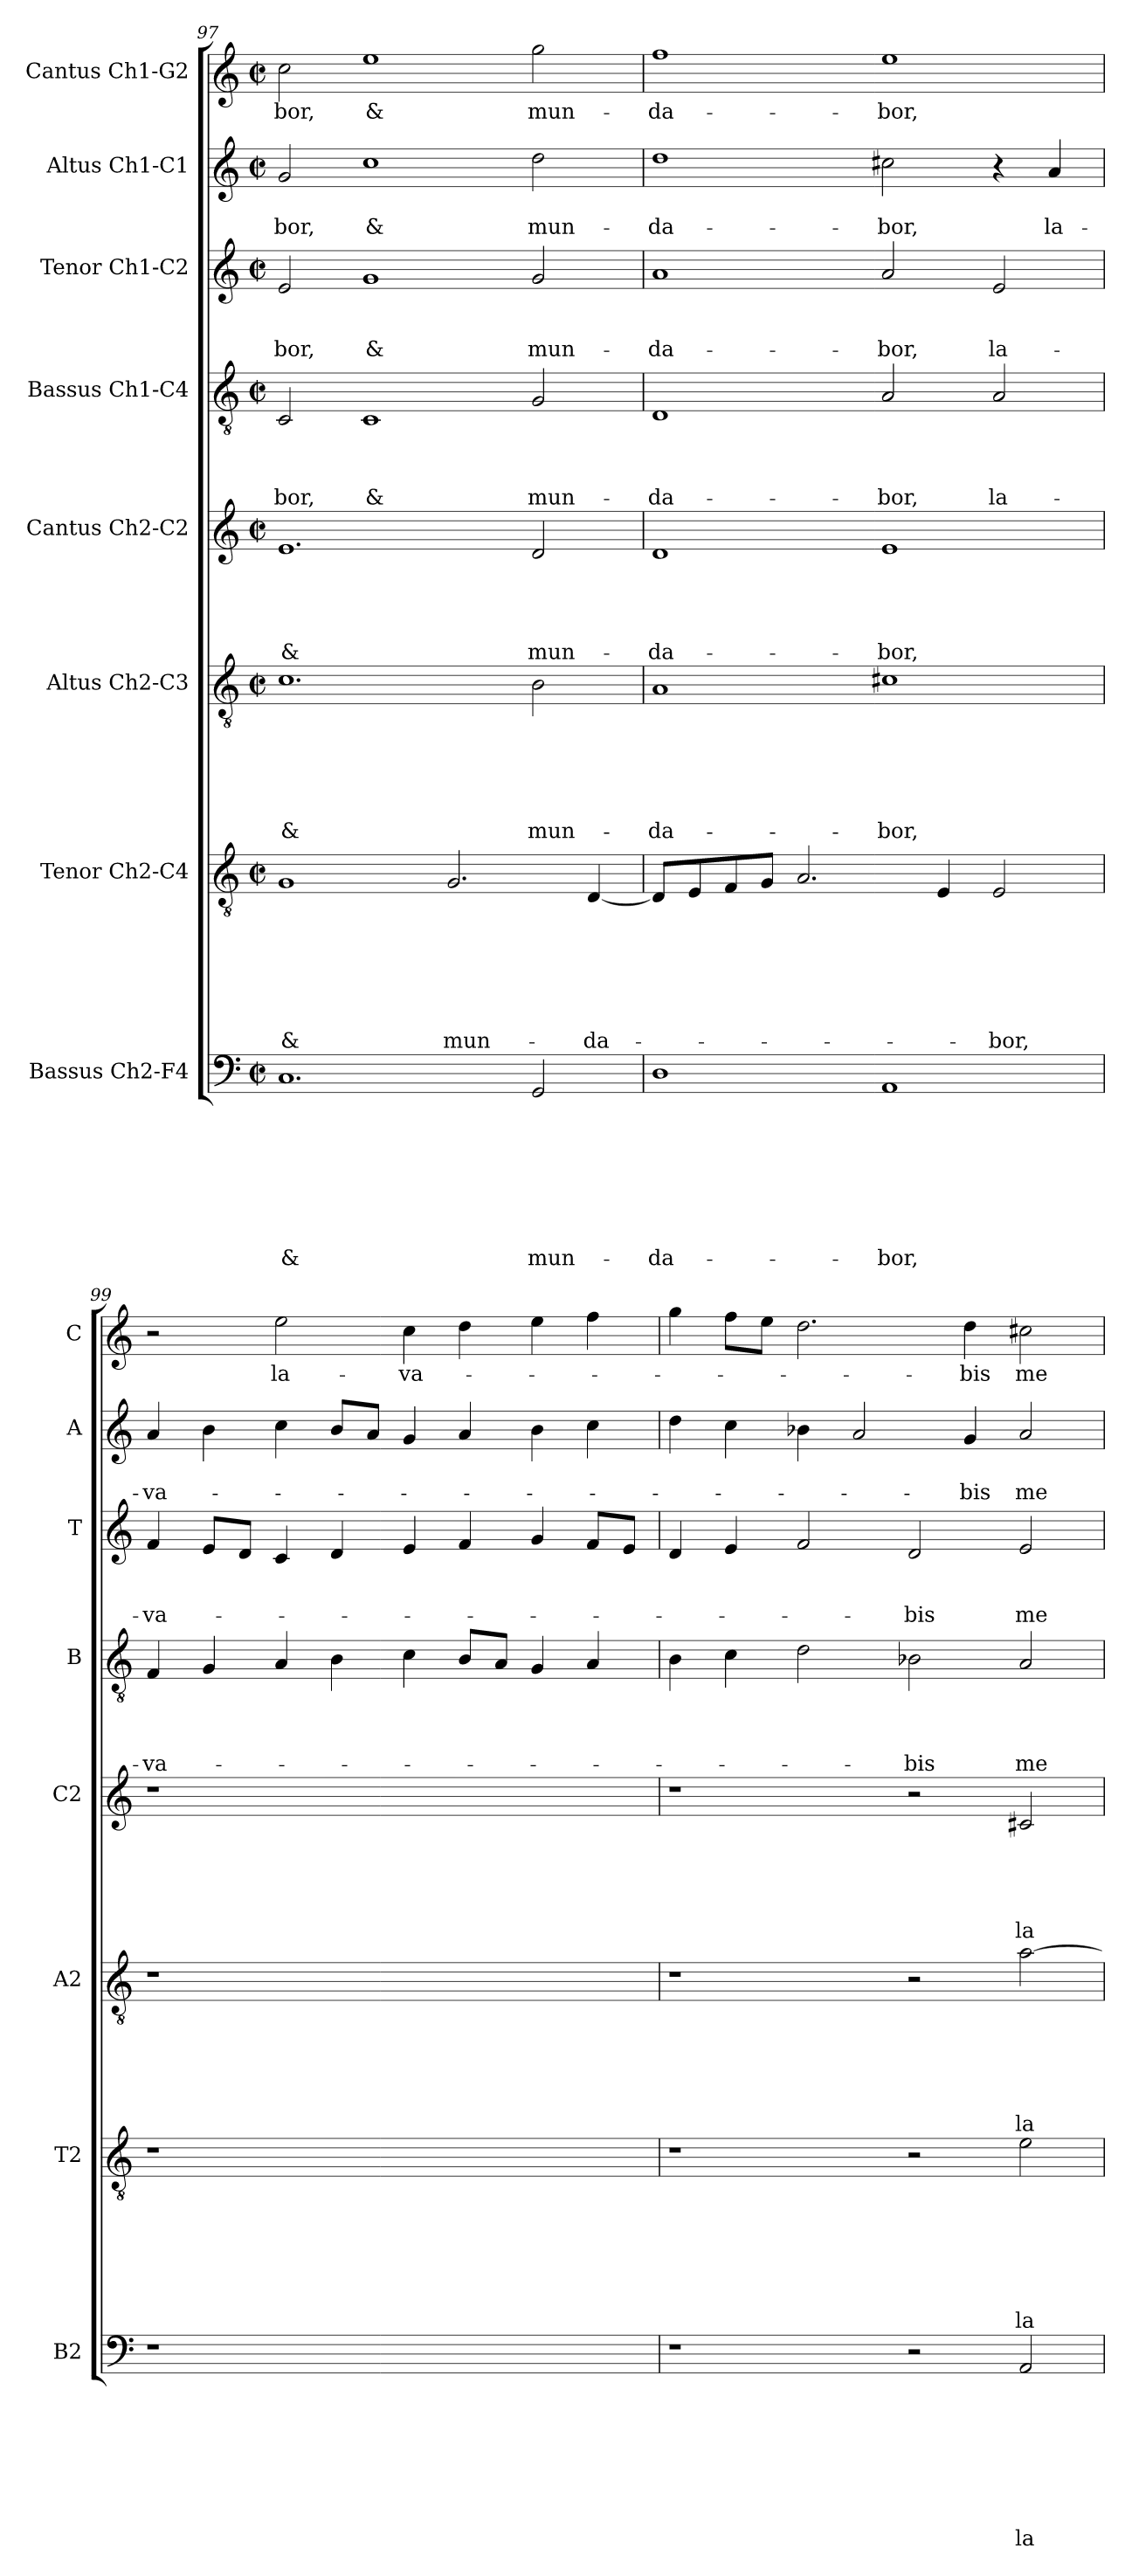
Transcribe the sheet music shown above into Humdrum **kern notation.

**kern	**text	**text	**text	**text	**text	**text	**text	**text	**kern	**text	**text	**text	**text	**text	**text	**text	**kern	**text	**text	**text	**text	**text	**text	**kern	**text	**text	**text	**text	**text	**kern	**text	**text	**text	**text	**kern	**text	**text	**text	**kern	**text	**text	**kern	**text
*part8	*part8	*part8	*part8	*part8	*part8	*part8	*part8	*part8	*part7	*part7	*part7	*part7	*part7	*part7	*part7	*part7	*part6	*part6	*part6	*part6	*part6	*part6	*part6	*part5	*part5	*part5	*part5	*part5	*part5	*part4	*part4	*part4	*part4	*part4	*part3	*part3	*part3	*part3	*part2	*part2	*part2	*part1	*part1
*staff8	*staff8	*staff8	*staff8	*staff8	*staff8	*staff8	*staff8	*staff8	*staff7	*staff7	*staff7	*staff7	*staff7	*staff7	*staff7	*staff7	*staff6	*staff6	*staff6	*staff6	*staff6	*staff6	*staff6	*staff5	*staff5	*staff5	*staff5	*staff5	*staff5	*staff4	*staff4	*staff4	*staff4	*staff4	*staff3	*staff3	*staff3	*staff3	*staff2	*staff2	*staff2	*staff1	*staff1
*I"Bassus Ch2-F4	*	*	*	*	*	*	*	*	*I"Tenor Ch2-C4	*	*	*	*	*	*	*	*I"Altus Ch2-C3	*	*	*	*	*	*	*I"Cantus Ch2-C2	*	*	*	*	*	*I"Bassus Ch1-C4	*	*	*	*	*I"Tenor Ch1-C2	*	*	*	*I"Altus Ch1-C1	*	*	*I"Cantus Ch1-G2	*
*I'B2	*	*	*	*	*	*	*	*	*I'T2	*	*	*	*	*	*	*	*I'A2	*	*	*	*	*	*	*I'C2	*	*	*	*	*	*I'B	*	*	*	*	*I'T	*	*	*	*I'A	*	*	*I'C	*
*clefF4	*	*	*	*	*	*	*	*	*clefGv2	*	*	*	*	*	*	*	*clefGv2	*	*	*	*	*	*	*clefG2	*	*	*	*	*	*clefGv2	*	*	*	*	*clefG2	*	*	*	*clefG2	*	*	*clefG2	*
*k[]	*	*	*	*	*	*	*	*	*k[]	*	*	*	*	*	*	*	*k[]	*	*	*	*	*	*	*k[]	*	*	*	*	*	*k[]	*	*	*	*	*k[]	*	*	*	*k[]	*	*	*k[]	*
*C:	*	*	*	*	*	*	*	*	*C:	*	*	*	*	*	*	*	*C:	*	*	*	*	*	*	*C:	*	*	*	*	*	*C:	*	*	*	*	*C:	*	*	*	*C:	*	*	*C:	*
*M2/2	*	*	*	*	*	*	*	*	*M2/2	*	*	*	*	*	*	*	*M2/2	*	*	*	*	*	*	*M2/2	*	*	*	*	*	*M2/2	*	*	*	*	*M2/2	*	*	*	*M2/2	*	*	*M2/2	*
*met(c|)	*	*	*	*	*	*	*	*	*met(c|)	*	*	*	*	*	*	*	*met(c|)	*	*	*	*	*	*	*met(c|)	*	*	*	*	*	*met(c|)	*	*	*	*	*met(c|)	*	*	*	*met(c|)	*	*	*met(c|)	*
=97	=97	=97	=97	=97	=97	=97	=97	=97	=97	=97	=97	=97	=97	=97	=97	=97	=97	=97	=97	=97	=97	=97	=97	=97	=97	=97	=97	=97	=97	=97	=97	=97	=97	=97	=97	=97	=97	=97	=97	=97	=97	=97	=97
!	!	!	!	!	!	!	!	!LO:LY:b	!	!	!	!	!	!	!	!LO:LY:b	!	!	!	!	!	!	!LO:LY:b	!	!	!	!	!	!LO:LY:b	!	!	!	!	!LO:LY:b	!	!	!	!LO:LY:b	!	!	!LO:LY:b	!	!LO:LY:b
1.C	.	.	.	.	.	.	.	&	1G	.	.	.	.	.	.	&	1.c	.	.	.	.	.	&	1.e	.	.	.	.	&	2C/	.	.	.	-bor,	2e/	.	.	-bor,	2g/	.	-bor,	2cc\	-bor,
!	!	!	!	!	!	!	!	!	!	!	!	!	!	!	!	!	!	!	!	!	!	!	!	!	!	!	!	!	!	!	!	!	!	!LO:LY:b	!	!	!	!LO:LY:b	!	!	!LO:LY:b	!	!LO:LY:b
.	.	.	.	.	.	.	.	.	.	.	.	.	.	.	.	.	.	.	.	.	.	.	.	.	.	.	.	.	.	1C	.	.	.	&	1g	.	.	&	1cc	.	&	1ee	&
!	!	!	!	!	!	!	!	!	!	!	!	!	!	!	!	!LO:LY:b	!	!	!	!	!	!	!	!	!	!	!	!	!	!	!	!	!	!	!	!	!	!	!	!	!	!	!
.	.	.	.	.	.	.	.	.	2.G/	.	.	.	.	.	.	mun-	.	.	.	.	.	.	.	.	.	.	.	.	.	.	.	.	.	.	.	.	.	.	.	.	.	.	.
!	!	!	!	!	!	!	!	!LO:LY:b	!	!	!	!	!	!	!	!	!	!	!	!	!	!	!LO:LY:b	!	!	!	!	!	!LO:LY:b	!	!	!	!	!LO:LY:b	!	!	!	!LO:LY:b	!	!	!LO:LY:b	!	!LO:LY:b
2GG/	.	.	.	.	.	.	.	mun-	.	.	.	.	.	.	.	.	2B\	.	.	.	.	.	mun-	2d/	.	.	.	.	mun-	2G/	.	.	.	mun-	2g/	.	.	mun-	2dd\	.	mun-	2gg\	mun-
!	!	!	!	!	!	!	!	!	!	!	!	!	!	!	!	!LO:LY:b	!	!	!	!	!	!	!	!	!	!	!	!	!	!	!	!	!	!	!	!	!	!	!	!	!	!	!
.	.	.	.	.	.	.	.	.	[4D/	.	.	.	.	.	.	-da-	.	.	.	.	.	.	.	.	.	.	.	.	.	.	.	.	.	.	.	.	.	.	.	.	.	.	.
!!LO:LB:g=z
=98	=98	=98	=98	=98	=98	=98	=98	=98	=98	=98	=98	=98	=98	=98	=98	=98	=98	=98	=98	=98	=98	=98	=98	=98	=98	=98	=98	=98	=98	=98	=98	=98	=98	=98	=98	=98	=98	=98	=98	=98	=98	=98	=98
!	!	!	!	!	!	!	!	!LO:LY:b	!	!	!	!	!	!	!	!	!	!	!	!	!	!	!LO:LY:b	!	!	!	!	!	!LO:LY:b	!	!	!	!	!LO:LY:b	!	!	!	!LO:LY:b	!	!	!LO:LY:b	!	!LO:LY:b
1D	.	.	.	.	.	.	.	-da-	8D/L]	.	.	.	.	.	.	.	1A	.	.	.	.	.	-da-	1d	.	.	.	.	-da-	1D	.	.	.	-da-	1a	.	.	-da-	1dd	.	-da-	1ff	-da-
.	.	.	.	.	.	.	.	.	8E/	.	.	.	.	.	.	.	.	.	.	.	.	.	.	.	.	.	.	.	.	.	.	.	.	.	.	.	.	.	.	.	.	.	.
.	.	.	.	.	.	.	.	.	8F/	.	.	.	.	.	.	.	.	.	.	.	.	.	.	.	.	.	.	.	.	.	.	.	.	.	.	.	.	.	.	.	.	.	.
.	.	.	.	.	.	.	.	.	8G/J	.	.	.	.	.	.	.	.	.	.	.	.	.	.	.	.	.	.	.	.	.	.	.	.	.	.	.	.	.	.	.	.	.	.
.	.	.	.	.	.	.	.	.	2.A/	.	.	.	.	.	.	.	.	.	.	.	.	.	.	.	.	.	.	.	.	.	.	.	.	.	.	.	.	.	.	.	.	.	.
!	!	!	!	!	!	!	!	!LO:LY:b	!	!	!	!	!	!	!	!	!	!	!	!	!	!	!LO:LY:b	!	!	!	!	!	!LO:LY:b	!	!	!	!	!LO:LY:b	!	!	!	!LO:LY:b	!	!	!LO:LY:b	!	!LO:LY:b
1AA	.	.	.	.	.	.	.	-bor,	.	.	.	.	.	.	.	.	1c#X	.	.	.	.	.	-bor,	1e	.	.	.	.	-bor,	2A/	.	.	.	-bor,	2a/	.	.	-bor,	2cc#X\	.	-bor,	1ee	-bor,
.	.	.	.	.	.	.	.	.	4E/	.	.	.	.	.	.	.	.	.	.	.	.	.	.	.	.	.	.	.	.	.	.	.	.	.	.	.	.	.	.	.	.	.	.
!	!	!	!	!	!	!	!	!	!	!	!	!	!	!	!	!LO:LY:b	!	!	!	!	!	!	!	!	!	!	!	!	!	!	!	!	!	!LO:LY:b	!	!	!	!LO:LY:b	!	!	!	!	!
.	.	.	.	.	.	.	.	.	2E/	.	.	.	.	.	.	-bor,	.	.	.	.	.	.	.	.	.	.	.	.	.	2A/	.	.	.	la-	2e/	.	.	la-	4r	.	.	.	.
!	!	!	!	!	!	!	!	!	!	!	!	!	!	!	!	!	!	!	!	!	!	!	!	!	!	!	!	!	!	!	!	!	!	!	!	!	!	!	!	!	!LO:LY:b	!	!
.	.	.	.	.	.	.	.	.	.	.	.	.	.	.	.	.	.	.	.	.	.	.	.	.	.	.	.	.	.	.	.	.	.	.	.	.	.	.	4a/	.	la-	.	.
=99	=99	=99	=99	=99	=99	=99	=99	=99	=99	=99	=99	=99	=99	=99	=99	=99	=99	=99	=99	=99	=99	=99	=99	=99	=99	=99	=99	=99	=99	=99	=99	=99	=99	=99	=99	=99	=99	=99	=99	=99	=99	=99	=99
!	!	!	!	!	!	!	!	!	!	!	!	!	!	!	!	!	!	!	!	!	!	!	!	!	!	!	!	!	!	!	!	!	!	!LO:LY:b	!	!	!	!LO:LY:b	!	!	!LO:LY:b	!	!
1r	.	.	.	.	.	.	.	.	1r	.	.	.	.	.	.	.	1r	.	.	.	.	.	.	1r	.	.	.	.	.	4F/	.	.	.	-va-	4f/	.	.	-va-	4a/	.	-va-	2r	.
.	.	.	.	.	.	.	.	.	.	.	.	.	.	.	.	.	.	.	.	.	.	.	.	.	.	.	.	.	.	4G/	.	.	.	.	8e/L	.	.	.	4b\	.	.	.	.
.	.	.	.	.	.	.	.	.	.	.	.	.	.	.	.	.	.	.	.	.	.	.	.	.	.	.	.	.	.	.	.	.	.	.	8d/J	.	.	.	.	.	.	.	.
!	!	!	!	!	!	!	!	!	!	!	!	!	!	!	!	!	!	!	!	!	!	!	!	!	!	!	!	!	!	!	!	!	!	!	!	!	!	!	!	!	!	!	!LO:LY:b
.	.	.	.	.	.	.	.	.	.	.	.	.	.	.	.	.	.	.	.	.	.	.	.	.	.	.	.	.	.	4A/	.	.	.	.	4c/	.	.	.	4cc\	.	.	2ee\	la-
.	.	.	.	.	.	.	.	.	.	.	.	.	.	.	.	.	.	.	.	.	.	.	.	.	.	.	.	.	.	4B\	.	.	.	.	4d/	.	.	.	8b/L	.	.	.	.
.	.	.	.	.	.	.	.	.	.	.	.	.	.	.	.	.	.	.	.	.	.	.	.	.	.	.	.	.	.	.	.	.	.	.	.	.	.	.	8a/J	.	.	.	.
!	!	!	!	!	!	!	!	!	!	!	!	!	!	!	!	!	!	!	!	!	!	!	!	!	!	!	!	!	!	!	!	!	!	!	!	!	!	!	!	!	!	!	!LO:LY:b
1ryy	.	.	.	.	.	.	.	.	1ryy	.	.	.	.	.	.	.	1ryy	.	.	.	.	.	.	1ryy	.	.	.	.	.	4c\	.	.	.	.	4e/	.	.	.	4g/	.	.	4cc\	-va-
.	.	.	.	.	.	.	.	.	.	.	.	.	.	.	.	.	.	.	.	.	.	.	.	.	.	.	.	.	.	8B/L	.	.	.	.	4f/	.	.	.	4a/	.	.	4dd\	.
.	.	.	.	.	.	.	.	.	.	.	.	.	.	.	.	.	.	.	.	.	.	.	.	.	.	.	.	.	.	8A/J	.	.	.	.	.	.	.	.	.	.	.	.	.
.	.	.	.	.	.	.	.	.	.	.	.	.	.	.	.	.	.	.	.	.	.	.	.	.	.	.	.	.	.	4G/	.	.	.	.	4g/	.	.	.	4b\	.	.	4ee\	.
.	.	.	.	.	.	.	.	.	.	.	.	.	.	.	.	.	.	.	.	.	.	.	.	.	.	.	.	.	.	4A/	.	.	.	.	8f/L	.	.	.	4cc\	.	.	4ff\	.
.	.	.	.	.	.	.	.	.	.	.	.	.	.	.	.	.	.	.	.	.	.	.	.	.	.	.	.	.	.	.	.	.	.	.	8e/J	.	.	.	.	.	.	.	.
=100	=100	=100	=100	=100	=100	=100	=100	=100	=100	=100	=100	=100	=100	=100	=100	=100	=100	=100	=100	=100	=100	=100	=100	=100	=100	=100	=100	=100	=100	=100	=100	=100	=100	=100	=100	=100	=100	=100	=100	=100	=100	=100	=100
1r	.	.	.	.	.	.	.	.	1r	.	.	.	.	.	.	.	1r	.	.	.	.	.	.	1r	.	.	.	.	.	4B\	.	.	.	.	4d/	.	.	.	4dd\	.	.	4gg\	.
.	.	.	.	.	.	.	.	.	.	.	.	.	.	.	.	.	.	.	.	.	.	.	.	.	.	.	.	.	.	4c\	.	.	.	.	4e/	.	.	.	4cc\	.	.	8ff\L	.
.	.	.	.	.	.	.	.	.	.	.	.	.	.	.	.	.	.	.	.	.	.	.	.	.	.	.	.	.	.	.	.	.	.	.	.	.	.	.	.	.	.	8ee\J	.
.	.	.	.	.	.	.	.	.	.	.	.	.	.	.	.	.	.	.	.	.	.	.	.	.	.	.	.	.	.	2d\	.	.	.	.	2f/	.	.	.	4b-X\	.	.	2.dd\	.
.	.	.	.	.	.	.	.	.	.	.	.	.	.	.	.	.	.	.	.	.	.	.	.	.	.	.	.	.	.	.	.	.	.	.	.	.	.	.	2a/	.	.	.	.
!	!	!	!	!	!	!	!	!	!	!	!	!	!	!	!	!	!	!	!	!	!	!	!	!	!	!	!	!	!	!	!	!	!	!LO:LY:b	!	!	!	!LO:LY:b	!	!	!	!	!
2r	.	.	.	.	.	.	.	.	2r	.	.	.	.	.	.	.	2r	.	.	.	.	.	.	2r	.	.	.	.	.	2B-X\	.	.	.	-bis	2d/	.	.	-bis	.	.	.	.	.
!	!	!	!	!	!	!	!	!	!	!	!	!	!	!	!	!	!	!	!	!	!	!	!	!	!	!	!	!	!	!	!	!	!	!	!	!	!	!	!	!	!LO:LY:b	!	!LO:LY:b
.	.	.	.	.	.	.	.	.	.	.	.	.	.	.	.	.	.	.	.	.	.	.	.	.	.	.	.	.	.	.	.	.	.	.	.	.	.	.	4g/	.	-bis	4dd\	-bis
!	!	!	!	!	!	!	!	!LO:LY:b	!	!	!	!	!	!	!	!LO:LY:b	!	!	!	!	!	!	!LO:LY:b	!	!	!	!	!	!LO:LY:b	!	!	!	!	!LO:LY:b	!	!	!	!LO:LY:b	!	!	!LO:LY:b	!	!LO:LY:b
2AA/	.	.	.	.	.	.	.	la-	2e\	.	.	.	.	.	.	la-	[2a\	.	.	.	.	.	la-	2c#X/	.	.	.	.	la-	2A/	.	.	.	me	2e/	.	.	me	2a/	.	me	2cc#X\	me
=	=	=	=	=	=	=	=	=	=	=	=	=	=	=	=	=	=	=	=	=	=	=	=	=	=	=	=	=	=	=	=	=	=	=	=	=	=	=	=	=	=	=	=
*-	*-	*-	*-	*-	*-	*-	*-	*-	*-	*-	*-	*-	*-	*-	*-	*-	*-	*-	*-	*-	*-	*-	*-	*-	*-	*-	*-	*-	*-	*-	*-	*-	*-	*-	*-	*-	*-	*-	*-	*-	*-	*-	*-
